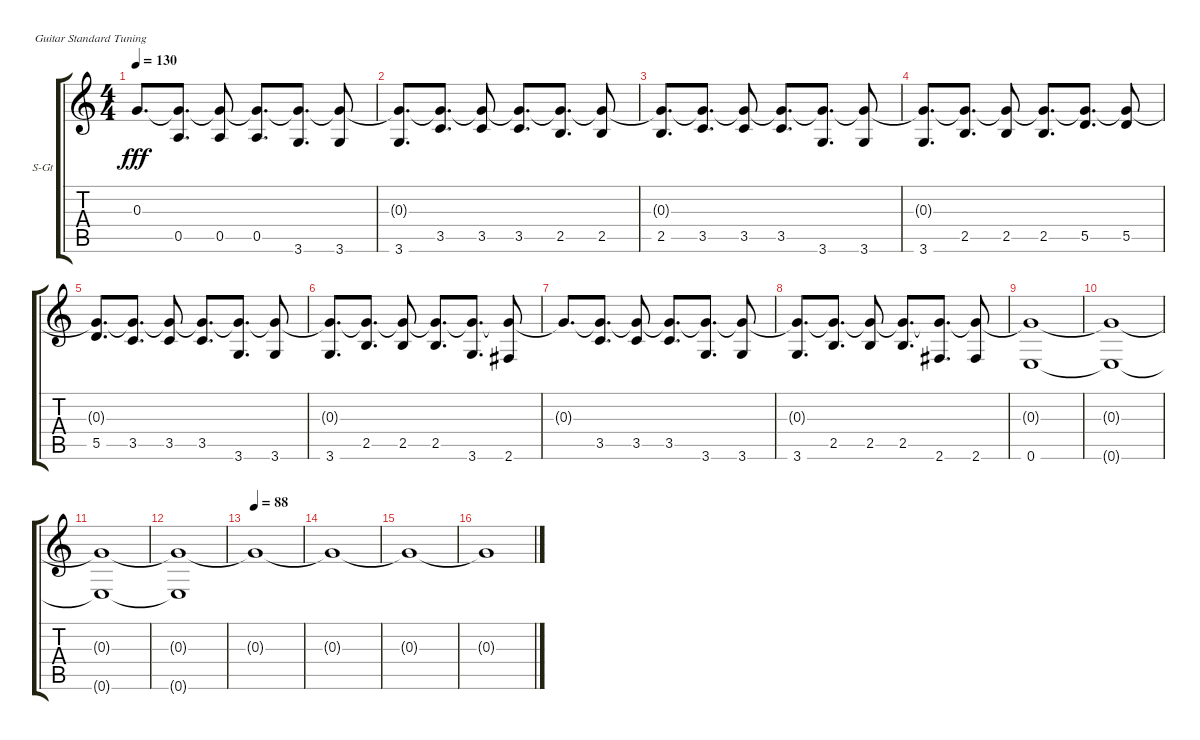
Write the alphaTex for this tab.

\defaultSystemsLayout 4
\bracketExtendMode groupsimilarinstruments
\firstSystemTrackNameOrientation horizontal
\otherSystemsTrackNameOrientation horizontal
\track ("Rythm" "S-Gt") {instrument acousticguitarsteel}
\staff {score tabs}
\tuning (E4 B3 G3 D3 A2 E2)
\ts (4 4)
\tempo 130
\clef g2
\ks c
0.3{t}.8{d dy fff} (0.5 0.3{t}).8{d} (0.5 0.3{t}).8 (0.5 0.3{t}).8{d} (3.6 0.3{t}).8{d} (3.6 0.3{t}).8 |
(3.6 0.3{t}).8{d} (3.5 0.3{t}).8{d} (3.5 0.3{t}).8 (3.5 0.3{t}).8{d} (2.5 0.3{t}).8{d} (2.5 0.3{t}).8 |
(2.5 0.3{t}).8{d} (3.5 0.3{t}).8{d} (3.5 0.3{t}).8 (3.5 0.3{t}).8{d} (3.6 0.3{t}).8{d} (3.6 0.3{t}).8 |
(3.6 0.3{t}).8{d} (2.5 0.3{t}).8{d} (2.5 0.3{t}).8 (2.5 0.3{t}).8{d} (5.5 0.3{t}).8{d} (5.5 0.3{t}).8 |
(5.5 0.3{t}).8{d} (3.5 0.3{t}).8{d} (3.5 0.3{t}).8 (3.5 0.3{t}).8{d} (3.6 0.3{t}).8{d} (3.6 0.3{t}).8 |
(3.6 0.3{t}).8{d} (2.5 0.3{t}).8{d} (2.5 0.3{t}).8 (2.5 0.3{t}).8{d} (3.6 0.3{t}).8{d} (2.6 0.3{t}).8 |
0.3{t}.8{d} (3.5 0.3{t}).8{d} (3.5 0.3{t}).8 (3.5 0.3{t}).8{d} (3.6 0.3{t}).8{d} (3.6 0.3{t}).8 |
(3.6 0.3{t}).8{d} (2.5 0.3{t}).8{d} (2.5 0.3{t}).8 (2.5 0.3{t}).8{d} (2.6 0.3{t}).8{d} (2.6 0.3{t}).8 |
(0.6 0.3{t}).1 |
(0.6{t} 0.3{t}).1 |
(0.6{t} 0.3{t}).1 |
(0.6{t} 0.3{t}).1 |
\tempo 88
0.3{t}.1 |
0.3{t}.1 |
0.3{t}.1 |
0.3{t}.1
